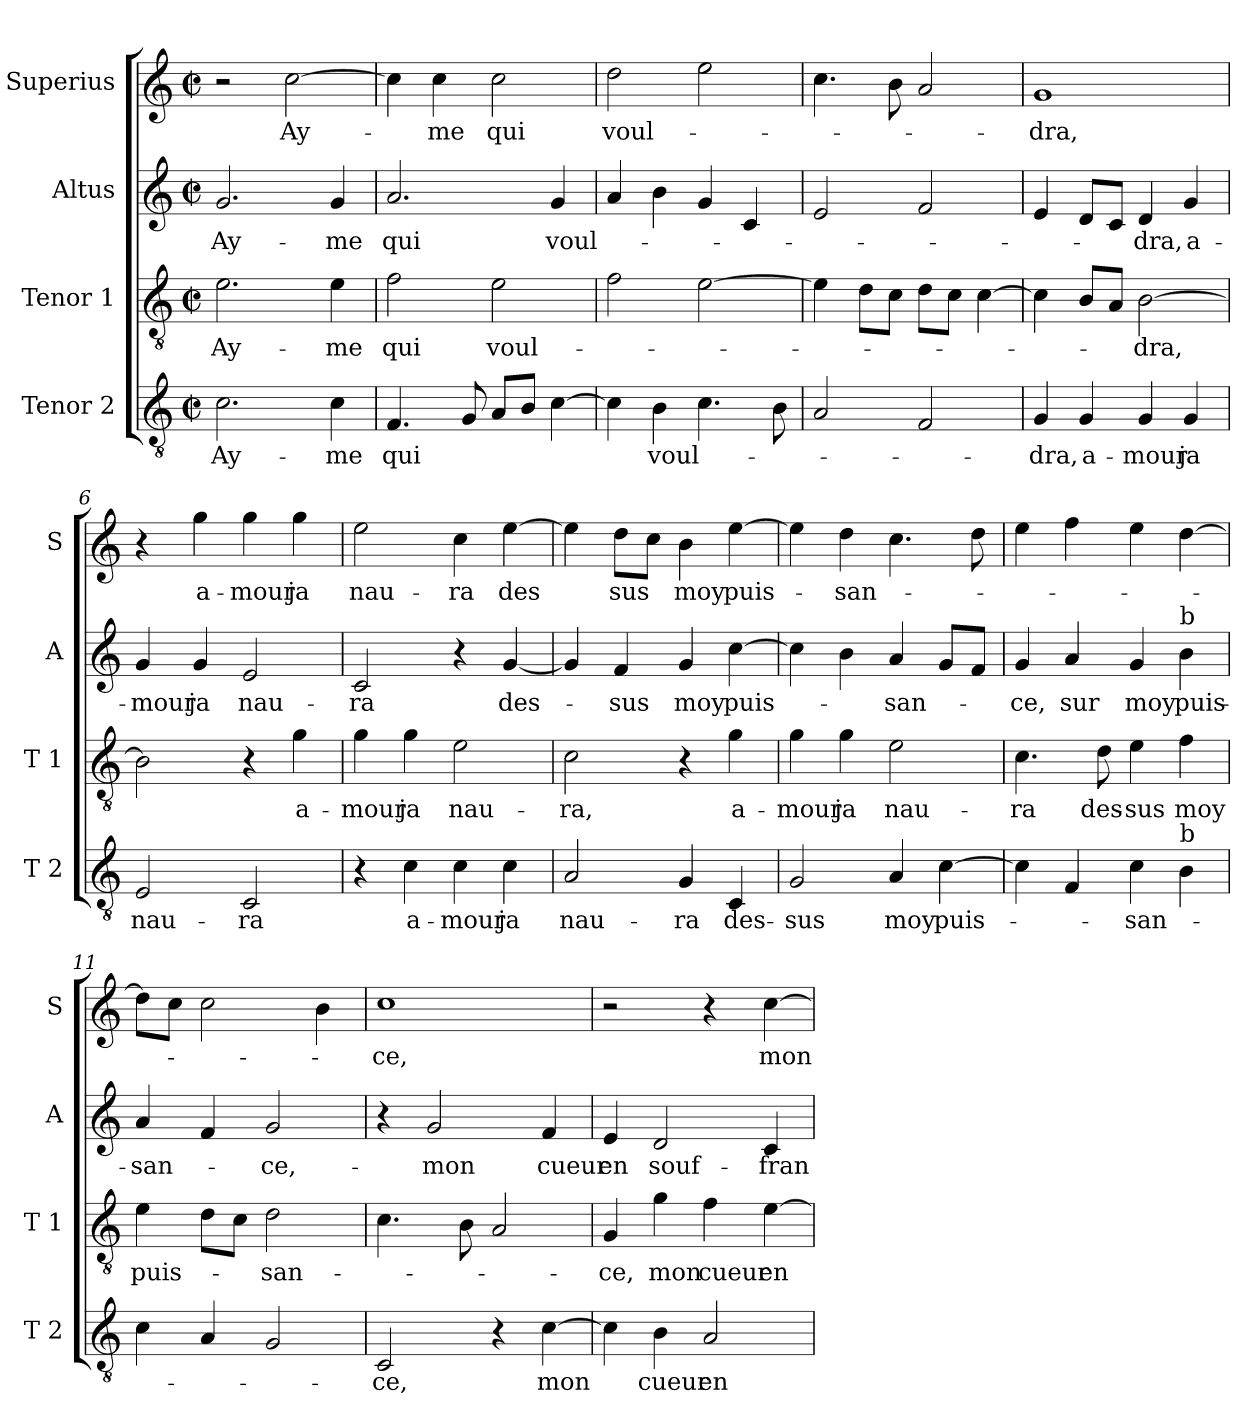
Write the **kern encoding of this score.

**kern	**text	**kern	**text	**kern	**text	**kern	**text
*part4	*part4	*part3	*part3	*part2	*part2	*part1	*part1
*staff4	*staff4	*staff3	*staff3	*staff2	*staff2	*staff1	*staff1
*I"Tenor 2	*	*I"Tenor 1	*	*I"Altus	*	*I"Superius	*
*I'T 2	*	*I'T 1	*	*I'A	*	*I'S	*
*clefGv2	*	*clefGv2	*	*clefG2	*	*clefG2	*
*k[]	*	*k[]	*	*k[]	*	*k[]	*
*C:	*	*C:	*	*C:	*	*C:	*
*M2/2	*	*M2/2	*	*M2/2	*	*M2/2	*
*met(c|)	*	*met(c|)	*	*met(c|)	*	*met(c|)	*
=1	=1	=1	=1	=1	=1	=1	=1
2.c\	Ay-	2.e\	Ay-	2.g/	Ay-	2r	.
.	.	.	.	.	.	[2cc\	Ay-
4c\	-me	4e\	-me	4g/	-me	.	.
=2	=2	=2	=2	=2	=2	=2	=2
4.F/	qui	2f\	qui	2.a/	qui	4cc\]	.
.	.	.	.	.	.	4cc\	-me
8G/	.	.	.	.	.	.	.
8A/L	.	2e\	voul-	.	.	2cc\	qui
8B/J	.	.	.	.	.	.	.
[4c\	.	.	.	4g/	voul-	.	.
=3	=3	=3	=3	=3	=3	=3	=3
4c\]	.	2f\	.	4a/	.	2dd\	voul-
4B\	voul-	.	.	4b\	.	.	.
4.c\	.	[2e\	.	4g/	.	2ee\	.
.	.	.	.	4c/	.	.	.
8B\	.	.	.	.	.	.	.
=4	=4	=4	=4	=4	=4	=4	=4
2A/	.	4e\]	.	2e/	.	4.cc\	.
.	.	8d\L	.	.	.	.	.
.	.	8c\J	.	.	.	8b\	.
2F/	.	8d\L	.	2f/	.	2a/	.
.	.	8c\J	.	.	.	.	.
.	.	[4c\	.	.	.	.	.
!!LO:LB:g=z
=5	=5	=5	=5	=5	=5	=5	=5
4G/	-dra,	4c\]	.	4e/	.	1g	-dra,
4G/	a-	8B/L	.	8d/L	.	.	.
.	.	8A/J	.	8c/J	.	.	.
4G/	-mour	[2B\	-dra,	4d/	-dra,	.	.
4G/	ja	.	.	4g/	a-	.	.
=6	=6	=6	=6	=6	=6	=6	=6
2E/	nau-	2B\]	.	4g/	-mour	4r	.
.	.	.	.	4g/	ja	4gg\	a-
2C/	-ra	4r	.	2e/	nau-	4gg\	-mour
.	.	4g\	a-	.	.	4gg\	ja
=7	=7	=7	=7	=7	=7	=7	=7
4r	.	4g\	-mour	2c/	-ra	2ee\	nau-
4c\	a-	4g\	ja	.	.	.	.
4c\	-mour	2e\	nau-	4r	.	4cc\	-ra
4c\	ja	.	.	[4g/	des-	[4ee\	des
=8	=8	=8	=8	=8	=8	=8	=8
2A/	nau-	2c\	-ra,	4g/]	.	4ee\]	.
.	.	.	.	4f/	-sus	8dd\L	sus
.	.	.	.	.	.	8cc\J	.
4G/	-ra	4r	.	4g/	moy	4b\	moy
4C/	des-	4g\	a-	[4cc\	puis-	[4ee\	puis-
=9	=9	=9	=9	=9	=9	=9	=9
2G/	-sus	4g\	-mour	4cc\]	.	4ee\]	.
.	.	4g\	ja	4b\	.	4dd\	-san-
4A/	moy	2e\	nau-	4a/	-san-	4.cc\	.
[4c\	puis-	.	.	8g/L	.	.	.
.	.	.	.	8f/J	.	8dd\	.
!!LO:LB:g=z
=10	=10	=10	=10	=10	=10	=10	=10
4c\]	.	4.c\	-ra	4g/	-ce,	4ee\	.
4F/	.	.	.	4a/	sur	4ff\	.
.	.	8d\	des-	.	.	.	.
4c\	-san-	4e\	-sus	4g/	moy	4ee\	.
!	!	!	!	!LO:TX:a:t=b	!	!	!
!LO:TX:a:t=b	!	!	!	!	!	!	!
4B\	.	4f\	moy	4b\	puis-	[4dd\	.
=11	=11	=11	=11	=11	=11	=11	=11
4c\	.	4e\	puis-	4a/	-san-	8dd\L]	.
.	.	.	.	.	.	8cc\J	.
4A/	.	8d\L	.	4f/	.	2cc\	.
.	.	8c\J	.	.	.	.	.
2G/	.	2d\	-san-	2g/	-ce,-	.	.
.	.	.	.	.	.	4b\	.
=12	=12	=12	=12	=12	=12	=12	=12
2C/	-ce,	4.c\	.	4r	.	1cc	-ce,
.	.	.	.	2g/	-mon	.	.
.	.	8B\	.	.	.	.	.
4r	.	2A/	.	.	.	.	.
[4c\	mon	.	.	4f/	cueur	.	.
=13	=13	=13	=13	=13	=13	=13	=13
4c\]	.	4G/	-ce,	4e/	en	2r	.
4B\	cueur	4g\	mon	2d/	souf-	.	.
2A/	en	4f\	cueur	.	.	4r	.
.	.	[4e\	en	4c/	-fran-	[4cc\	mon
=	=	=	=	=	=	=	=
*-	*-	*-	*-	*-	*-	*-	*-
